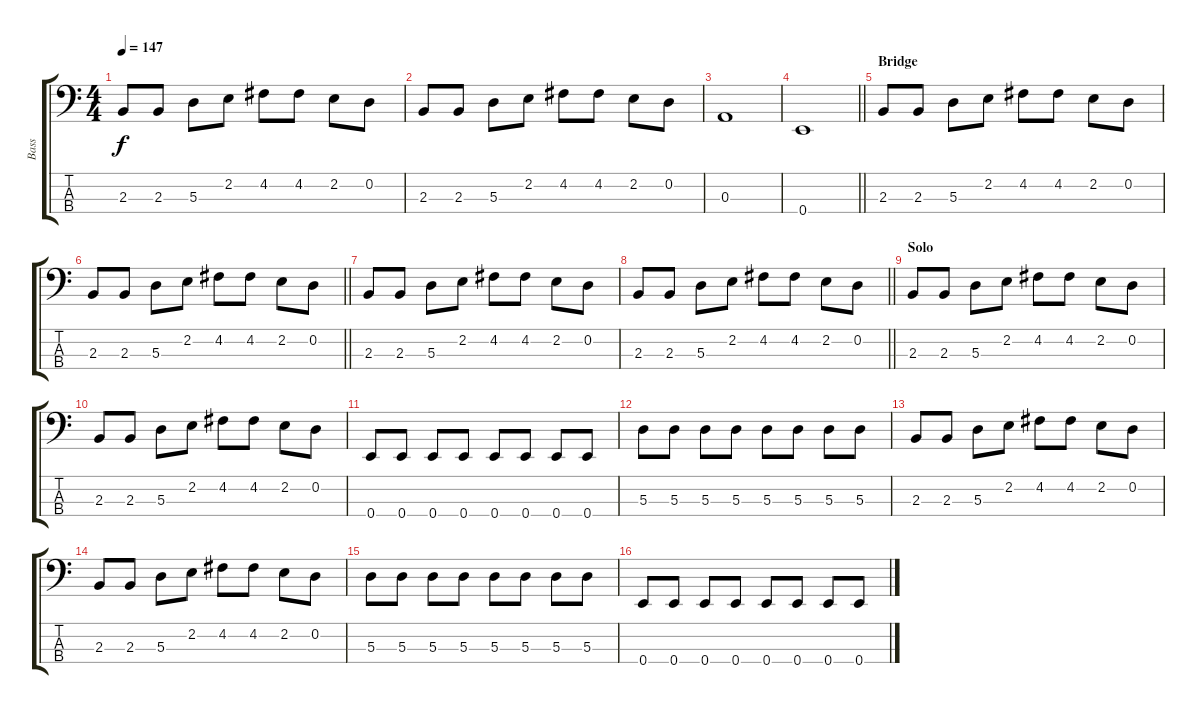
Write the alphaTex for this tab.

\track ("Bass" "Bass") {instrument electricbasspick}
\staff {score tabs}
\tuning (G2 D2 A1 E1) {hide}
\ts (4 4)
\tempo 147
\clef f4
\ks c
2.3.8{dy f} 2.3.8 5.3.8 2.2.8 4.2.8 4.2.8 2.2.8 0.2.8 |
2.3.8 2.3.8 5.3.8 2.2.8 4.2.8 4.2.8 2.2.8 0.2.8 |
0.3.1 |
\barLineRight lightlight
0.4.1 |
\section ("" "Bridge")
2.3.8 2.3.8 5.3.8 2.2.8 4.2.8 4.2.8 2.2.8 0.2.8 |
\barLineRight lightlight
2.3.8 2.3.8 5.3.8 2.2.8 4.2.8 4.2.8 2.2.8 0.2.8 |
2.3.8 2.3.8 5.3.8 2.2.8 4.2.8 4.2.8 2.2.8 0.2.8 |
\barLineRight lightlight
2.3.8 2.3.8 5.3.8 2.2.8 4.2.8 4.2.8 2.2.8 0.2.8 |
\section ("" "Solo")
2.3.8 2.3.8 5.3.8 2.2.8 4.2.8 4.2.8 2.2.8 0.2.8 |
2.3.8 2.3.8 5.3.8 2.2.8 4.2.8 4.2.8 2.2.8 0.2.8 |
0.4.8 0.4.8 0.4.8 0.4.8 0.4.8 0.4.8 0.4.8 0.4.8 |
5.3.8 5.3.8 5.3.8 5.3.8 5.3.8 5.3.8 5.3.8 5.3.8 |
2.3.8 2.3.8 5.3.8 2.2.8 4.2.8 4.2.8 2.2.8 0.2.8 |
2.3.8 2.3.8 5.3.8 2.2.8 4.2.8 4.2.8 2.2.8 0.2.8 |
5.3.8 5.3.8 5.3.8 5.3.8 5.3.8 5.3.8 5.3.8 5.3.8 |
0.4.8 0.4.8 0.4.8 0.4.8 0.4.8 0.4.8 0.4.8 0.4.8
